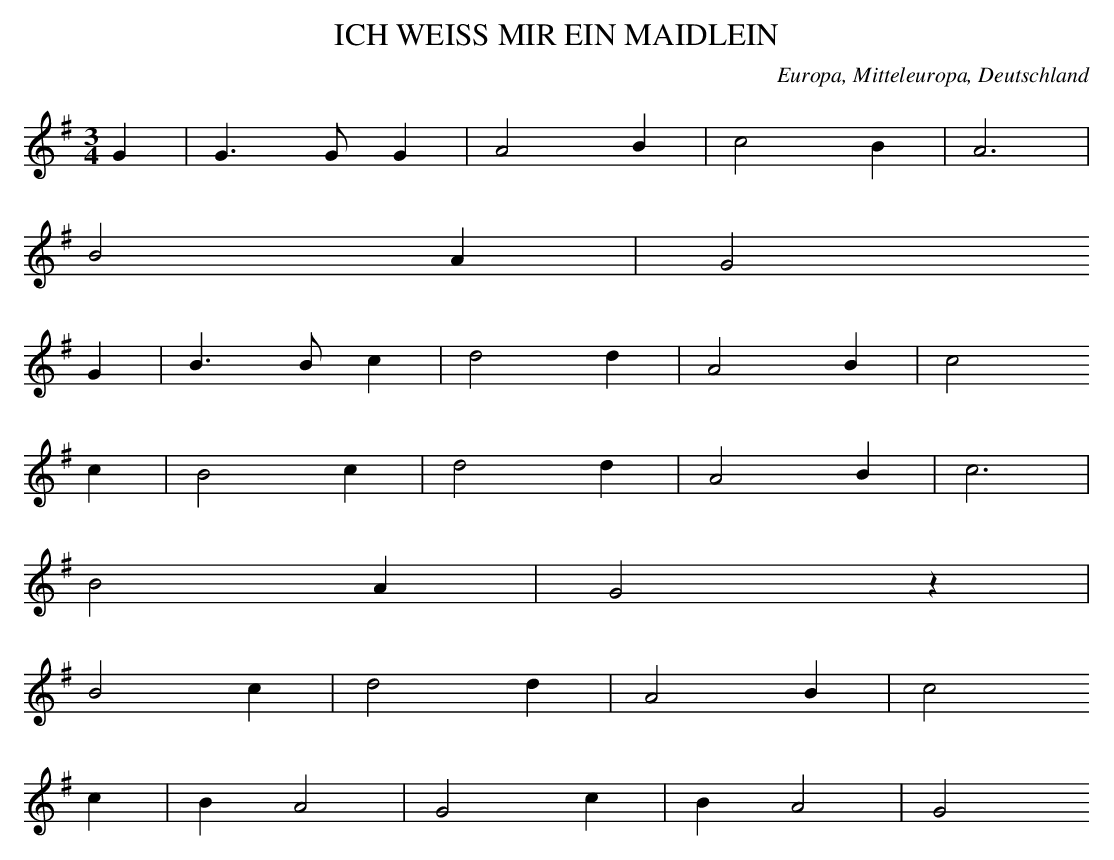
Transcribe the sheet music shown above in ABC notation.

X:1
T: ICH WEISS MIR EIN MAIDLEIN
O: Europa, Mitteleuropa, Deutschland
M: 3/4
L: 1/8
K: G
G2 | G3GG2 | A4B2 | c4B2 | A6 |
B4A2 | G4
G2 | B3Bc2 | d4d2 | A4B2 | c4
c2 | B4c2 | d4d2 | A4B2 | c6 |
B4A2 | G4z2 |
B4c2 | d4d2 | A4B2 | c4
c2 | B2A4 | G4c2 | B2A4 | G4
